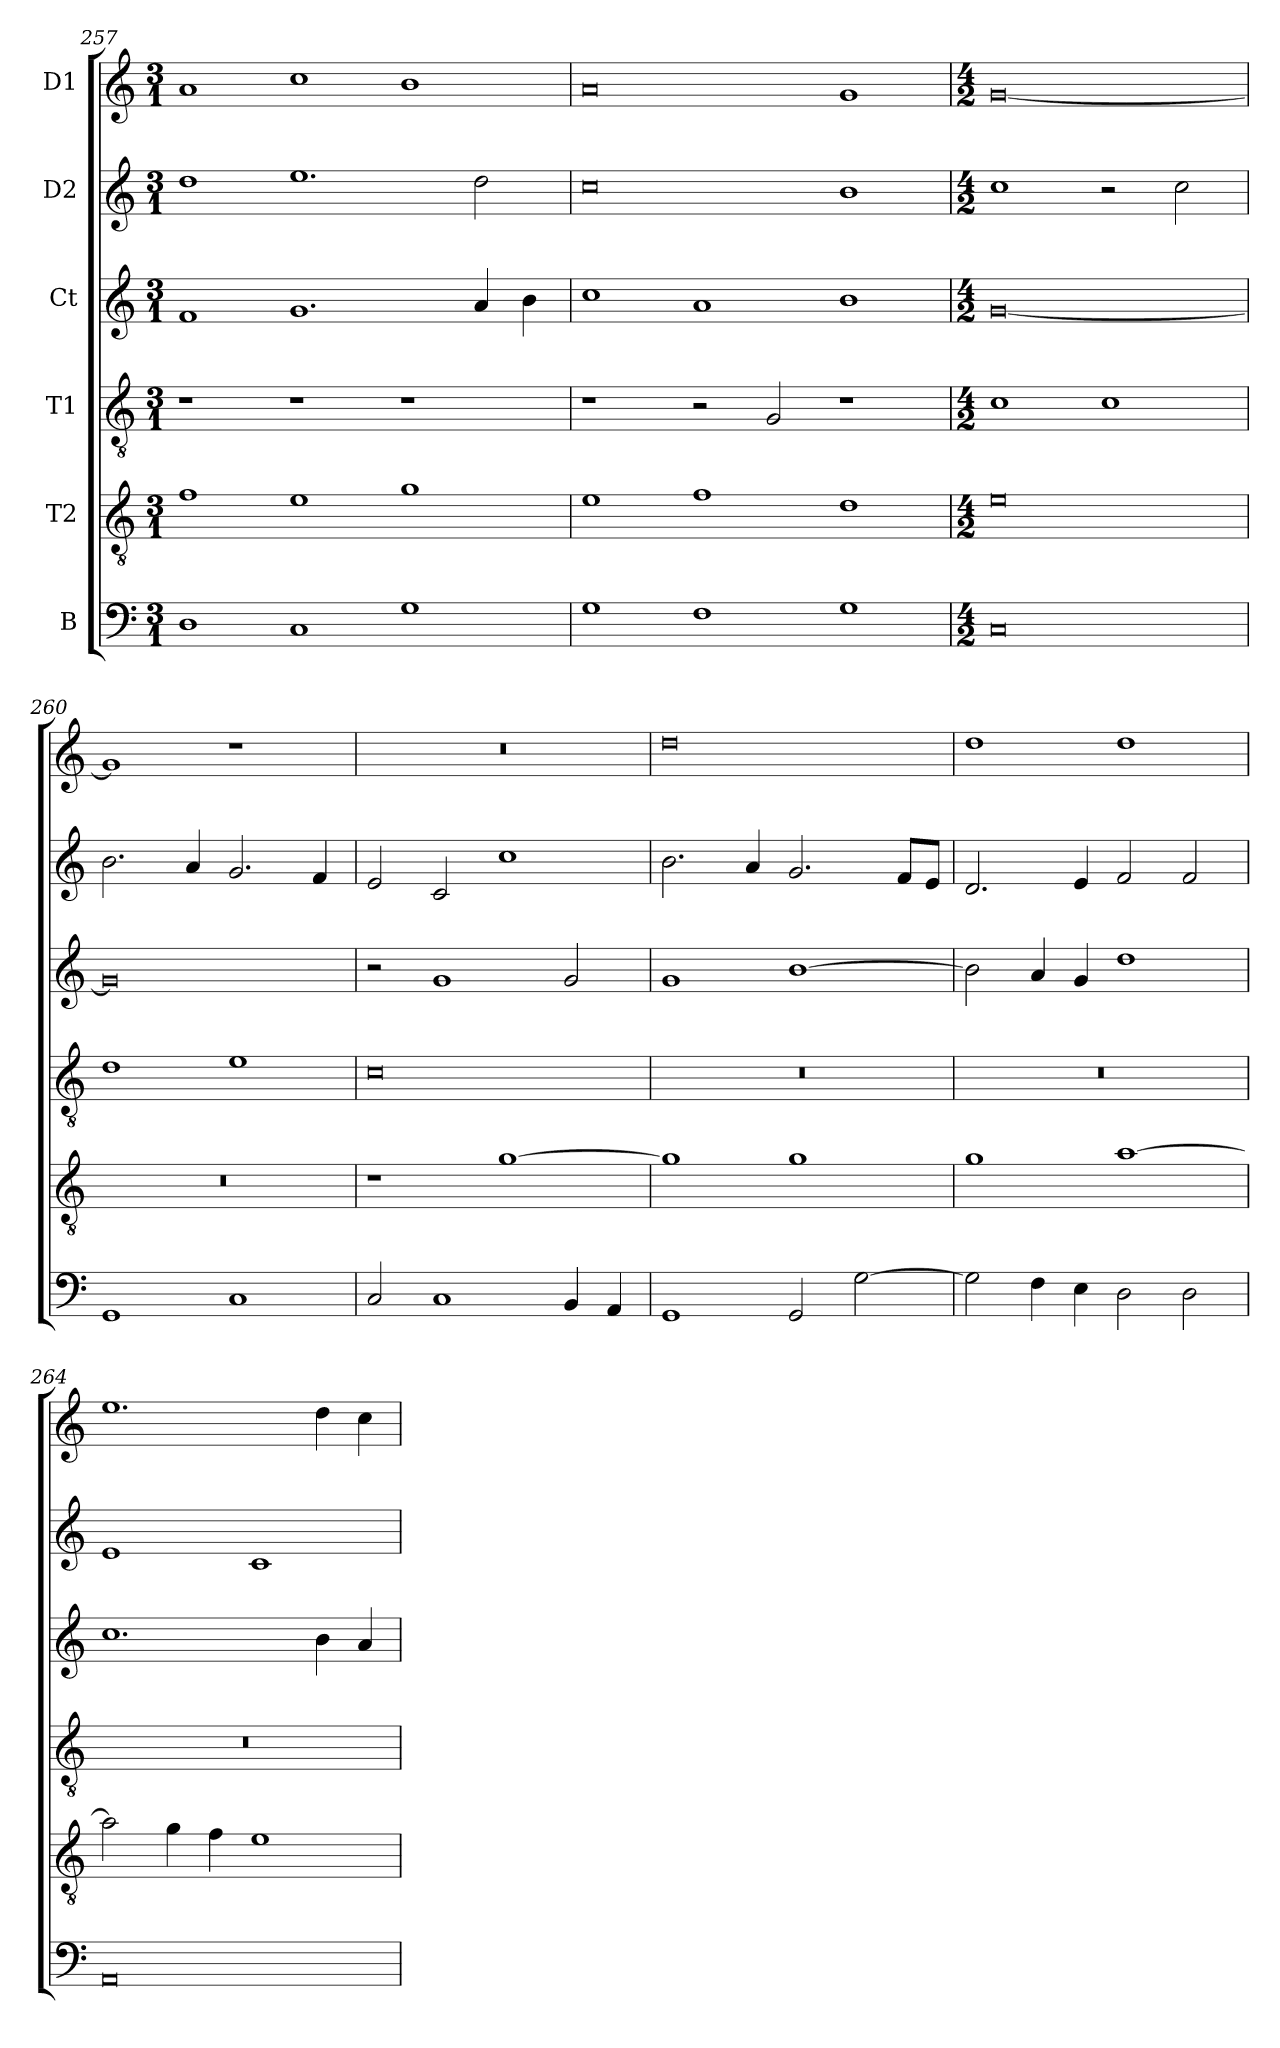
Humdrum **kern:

**kern	**kern	**kern	**kern	**kern	**kern
*part6	*part5	*part4	*part3	*part2	*part1
*staff6	*staff5	*staff4	*staff3	*staff2	*staff1
*I"B	*I"T2	*I"T1	*I"Ct	*I"D2	*I"D1
*clefF4	*clefGv2	*clefGv2	*clefG2	*clefG2	*clefG2
*	*ITrd7c12	*ITrd7c12	*	*	*
*k[]	*k[]	*k[]	*k[]	*k[]	*k[]
*C:	*C:	*C:	*C:	*C:	*C:
*M3/1	*M3/1	*M3/1	*M3/1	*M3/1	*M3/1
=257	=257	=257	=257	=257	=257
1Di	1Fi	1r	1fi	1ddi	1ai
1Ci	1Ei	1r	1.gi	1.eei	1cci
1Gi	1Gi	1r	.	.	1bi
.	.	.	4ai/	2ddi\	.
.	.	.	4bi\	.	.
!!LO:PB:g=z
=258	=258	=258	=258	=258	=258
1Gi	1Ei	1r	1cci	0cci	0ai
1Fi	1Fi	2r	1ai	.	.
.	.	2GGi/	.	.	.
1Gi	1Di	1r	1bi	1bi	1gi
=259	=259	=259	=259	=259	=259
*M4/2	*M4/2	*M4/2	*M4/2	*M4/2	*M4/2
0Ci	0Ei	1Ci	[<0gi	1cci	[<0gi
.	.	1Ci	.	2r	.
.	.	.	.	2cci\	.
=260	=260	=260	=260	=260	=260
!	!LO:N:vis=1	!	!	!	!
1GGi	0r	1Di	0gi]	2.bi\	1gi]
.	.	.	.	4ai/	.
1Ci	.	1Ei	.	2.gi/	1r
.	.	.	.	4fi/	.
!!LO:PB:g=z
=261	=261	=261	=261	=261	=261
!	!	!	!	!	!LO:N:vis=1
2Ci/	1r	0Ci	2r	2ei/	0r
1Ci	.	.	1gi	2ci/	.
.	[>1Gi	.	.	1cci	.
4BBi/	.	.	2gi/	.	.
4AAi/	.	.	.	.	.
=262	=262	=262	=262	=262	=262
!	!	!LO:N:vis=1	!	!	!
1GGi	1Gi]	0r	1gi	2.bi\	0ddi
.	.	.	.	4ai/	.
2GGi/	1Gi	.	[>1bi	2.gi/	.
[>2Gi\	.	.	.	.	.
.	.	.	.	8fi/L	.
.	.	.	.	8ei/J	.
=263	=263	=263	=263	=263	=263
!	!	!LO:N:vis=1	!	!	!
2Gi\]	1Gi	0r	2bi\]	2.di/	1ddi
4Fi\	.	.	4ai/	.	.
4Ei\	.	.	4gi/	4ei/	.
2Di\	[>1Ai	.	1ddi	2fi/	1ddi
2Di\	.	.	.	2fi/	.
!!LO:PB:g=z
=264	=264	=264	=264	=264	=264
!	!	!LO:N:vis=1	!	!	!
0AAi	2Ai\]	0r	1.cci	1ei	1.eei
.	4Gi\	.	.	.	.
.	4Fi\	.	.	.	.
.	1Ei	.	.	1ci	.
.	.	.	4bi\	.	4ddi\
.	.	.	4ai/	.	4cci\
=	=	=	=	=	=
*-	*-	*-	*-	*-	*-
